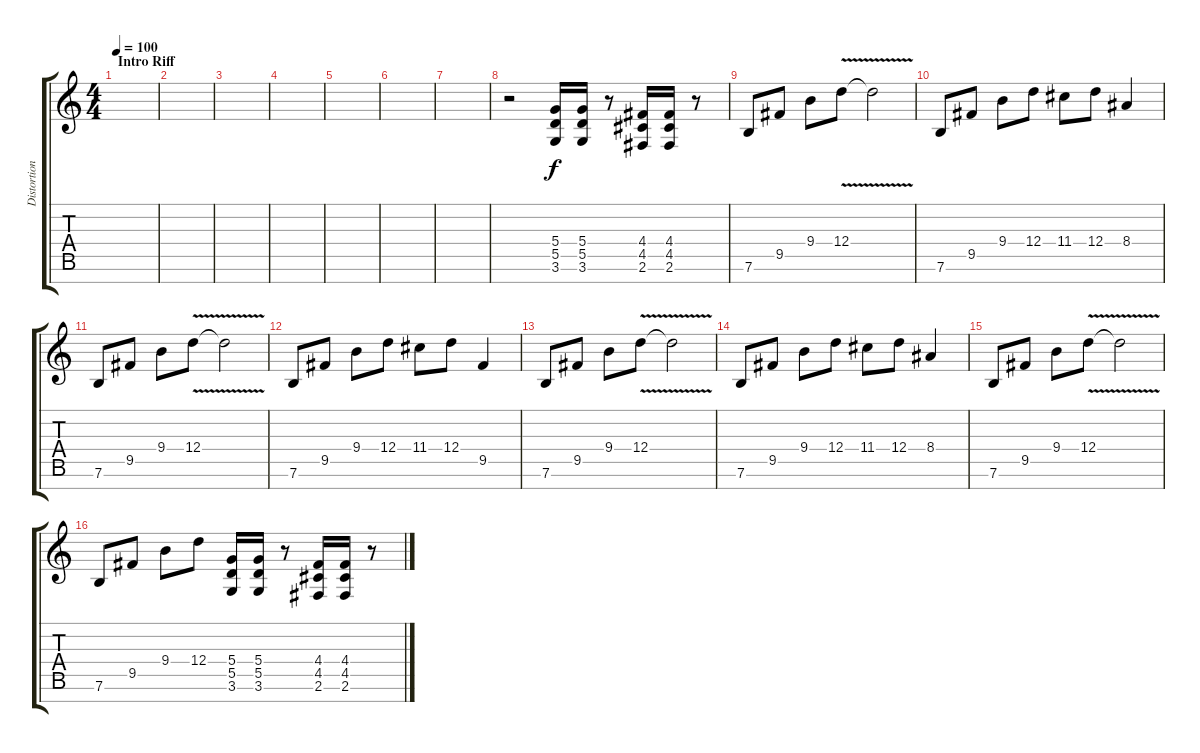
\track ("Distortion Guitar 2" "Distortion") {instrument distortionguitar}
\staff {score tabs}
\tuning (E4 B3 G3 D3 A2 E2 B1) {hide}
\ts (4 4)
\section ("" "Intro Riff")
\tempo 100
\clef g2
\ks c
|
|
|
|
|
|
|
r.2 (5.4 5.5 3.6).16 (5.4 5.5 3.6).16 r.8 (4.4 4.5 2.6).16 (4.4 4.5 2.6).16 r.8 |
7.6.8 9.5.8 9.4.8 12.4{v}.8 12.4{t}.2 |
7.6.8 9.5.8 9.4.8 12.4.8 11.4.8 12.4.8 8.4.4 |
7.6.8 9.5.8 9.4.8 12.4{v}.8 12.4{t}.2 |
7.6.8 9.5.8 9.4.8 12.4.8 11.4.8 12.4.8 9.5.4 |
7.6.8 9.5.8 9.4.8 12.4{v}.8 12.4{t}.2 |
7.6.8 9.5.8 9.4.8 12.4.8 11.4.8 12.4.8 8.4.4 |
7.6.8 9.5.8 9.4.8 12.4{v}.8 12.4{t}.2 |
7.6.8 9.5.8 9.4.8 12.4.8 (5.4 5.5 3.6).16 (5.4 5.5 3.6).16 r.8 (4.4 4.5 2.6).16 (4.4 4.5 2.6).16 r.8
